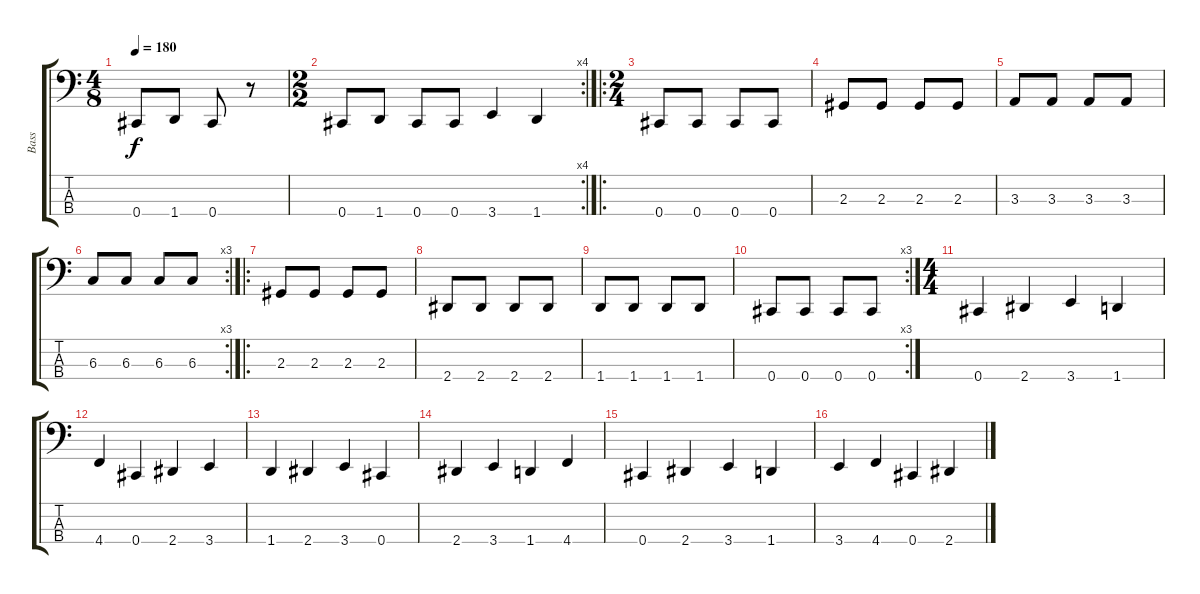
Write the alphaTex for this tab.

\track ("Bass" "Bass") {instrument electricbassfinger}
\staff {score tabs}
\tuning (E2 B1 Gb1 Db1) {hide}
\ts (4 8)
\tempo 180
\clef f4
\ks c
0.4.8{dy f} 1.4.8 0.4.8 r.8 |
\rc 4
\ts (2 2)
0.4.8 1.4.8 0.4.8 0.4.8 3.4.4 1.4.4 |
\ro
\ts (2 4)
0.4.8 0.4.8 0.4.8 0.4.8 |
2.3.8 2.3.8 2.3.8 2.3.8 |
3.3.8 3.3.8 3.3.8 3.3.8 |
\rc 3
6.3.8 6.3.8 6.3.8 6.3.8 |
\ro
2.3.8 2.3.8 2.3.8 2.3.8 |
2.4.8 2.4.8 2.4.8 2.4.8 |
1.4.8 1.4.8 1.4.8 1.4.8 |
\rc 3
0.4.8 0.4.8 0.4.8 0.4.8 |
\ts (4 4)
0.4.4 2.4.4 3.4.4 1.4.4 |
4.4.4 0.4.4 2.4.4 3.4.4 |
1.4.4 2.4.4 3.4.4 0.4.4 |
2.4.4 3.4.4 1.4.4 4.4.4 |
0.4.4 2.4.4 3.4.4 1.4.4 |
3.4.4 4.4.4 0.4.4 2.4.4
